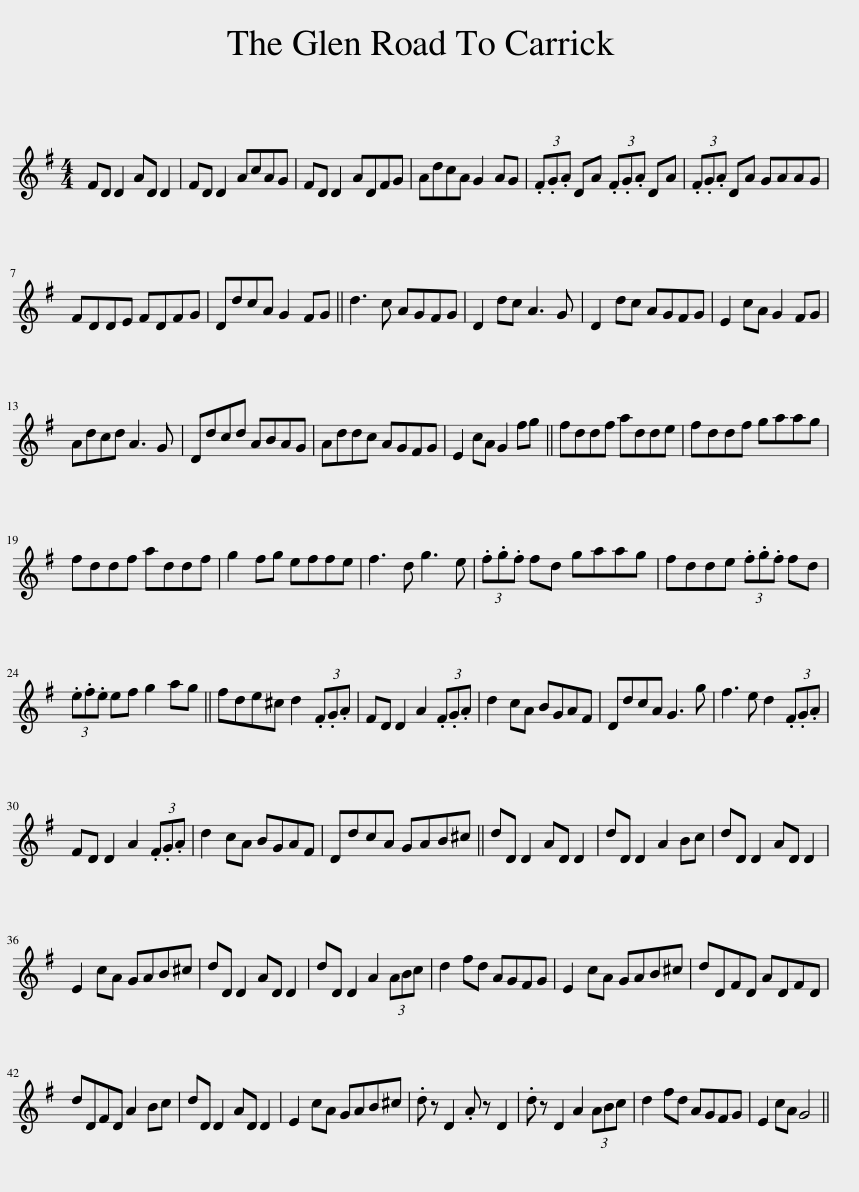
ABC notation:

X:1
L:1/8
M:4/4
I:linebreak $
K:G
V:1 treble
V:1
 FD D2 AD D2 | FD D2 AcAG | FD D2 ADFG | AdcA G2 AG | (3.F.G.A DA (3.F.G.A DA | %5
 (3.F.G.A DA GAAG |$ FDDE FDFG | DdcA G2 FG || d3 c AGFG | D2 dc A3 G | %10
 D2 dc AGFG | E2 cA G2 FG |$ Adcd A3 G | Ddcd ABAG | Addc AGFG | %15
 E2 cA G2 fg || fddf adde | fddf gaag |$ fddf addf | g2 fg effe | %20
 f3 d g3 e | (3.f.g.f fd gaag | fdde (3.f.g.f fd |$ (3.e.f.e ef g2 ag || fde^c d2 (3.F.G.A | %25
 FD D2 A2 (3.F.G.A | d2 cA BGAF | DdcA G3 g | f3 e d2 (3.F.G.A |$ FD D2 A2 (3.F.G.A | %30
 d2 cA BGAF | DdcA GAB^c || dD D2 AD D2 | dD D2 A2 Bc | dD D2 AD D2 |$ %35
 E2 cA GAB^c | dD D2 AD D2 | dD D2 A2 (3ABc | d2 fd AGFG | E2 cA GAB^c | %40
 dDFD ADFD |$ dDFD A2 Bc | dD D2 AD D2 | E2 cA GAB^c | .d z D2 .A z D2 | %45
 .d z D2 A2 (3ABc | d2 fd AGFG | E2 cA G4 || %48
